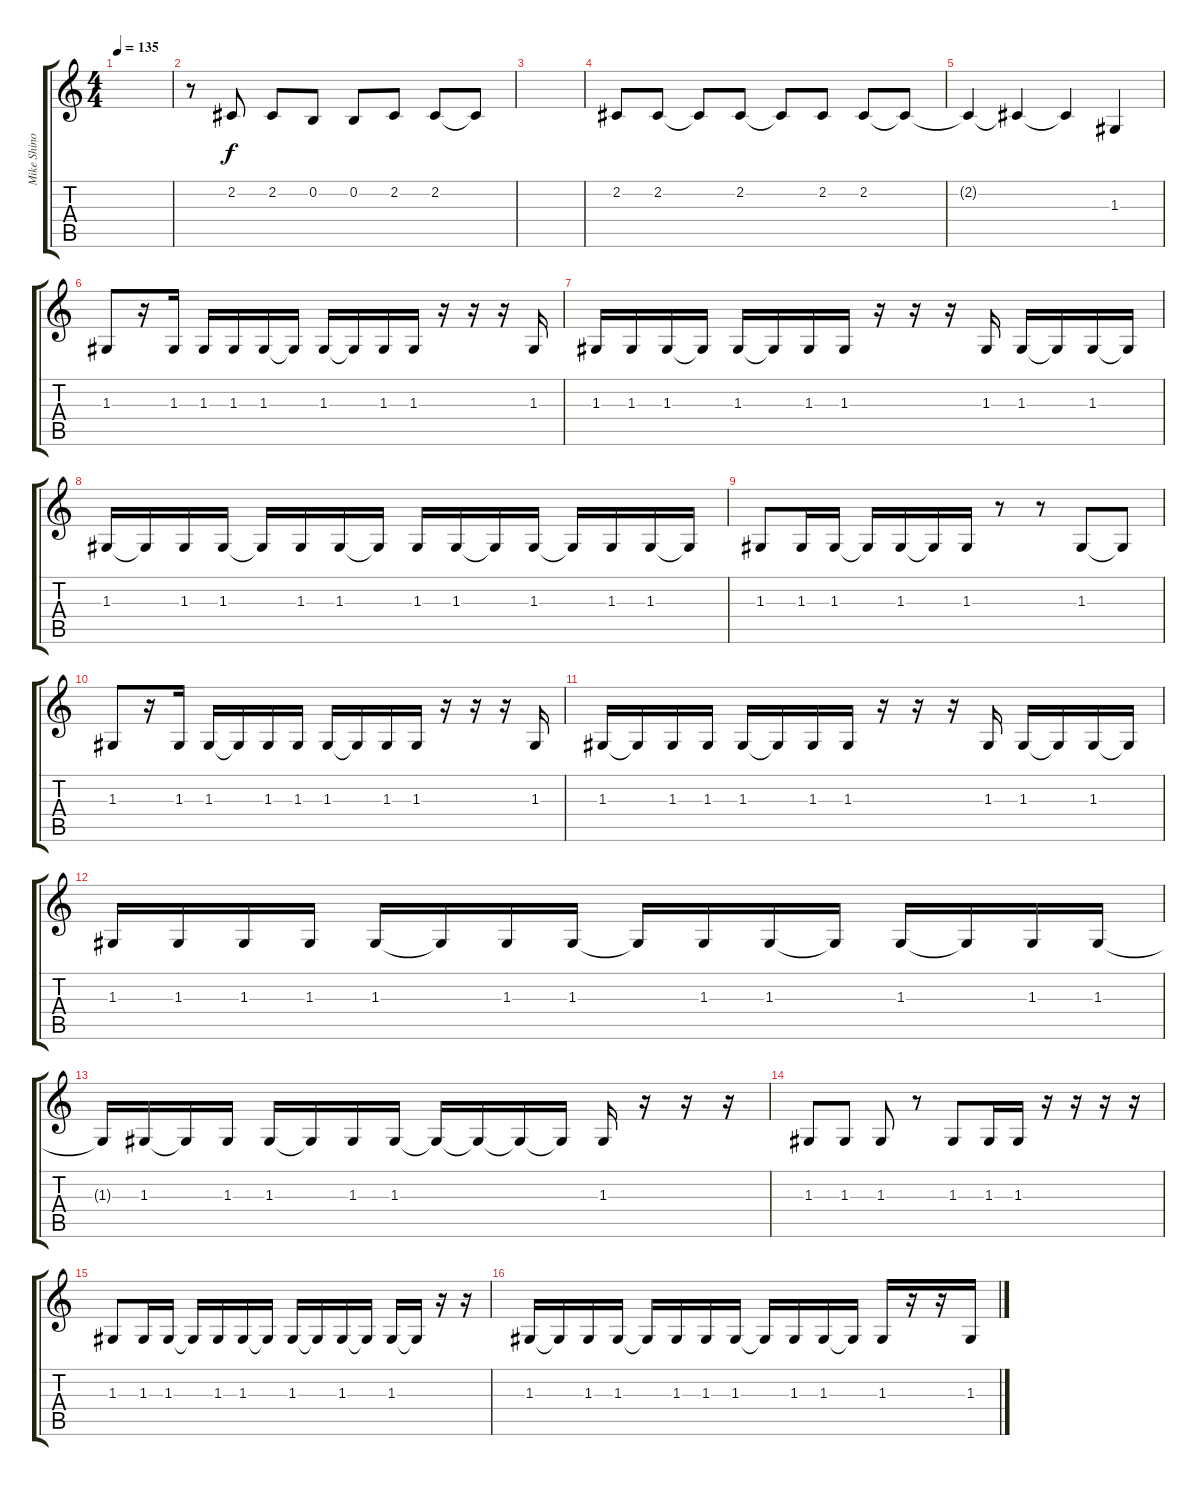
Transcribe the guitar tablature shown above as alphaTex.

\track ("Mike Shinoda (Vocals)" "Mike Shino") {instrument electricgrandpiano}
\staff {score tabs}
\tuning (E4 B3 G3 D3 A2 E2) {hide}
\ts (4 4)
\tempo 135
\clef g2
\ks c
|
r.8 2.2.8 2.2.8 0.2.8 0.2.8 2.2.8 2.2.8 2.2{t}.8 |
|
2.2.8 2.2.8 2.2{t}.8 2.2.8 2.2{t}.8 2.2.8 2.2.8 2.2{t}.8 |
2.2{t}.4 2.2{t}.4 2.2{t}.4 1.3.4 |
1.3.8 r.16 1.3.16 1.3.16 1.3.16 1.3.16 1.3{t}.16 1.3.16 1.3{t}.16 1.3.16 1.3.16 r.16 r.16 r.16 1.3.16 |
1.3.16 1.3.16 1.3.16 1.3{t}.16 1.3.16 1.3{t}.16 1.3.16 1.3.16 r.16 r.16 r.16 1.3.16 1.3.16 1.3{t}.16 1.3.16 1.3{t}.16 |
1.3.16 1.3{t}.16 1.3.16 1.3.16 1.3{t}.16 1.3.16 1.3.16 1.3{t}.16 1.3.16 1.3.16 1.3{t}.16 1.3.16 1.3{t}.16 1.3.16 1.3.16 1.3{t}.16 |
1.3.8 1.3.16 1.3.16 1.3{t}.16 1.3.16 1.3{t}.16 1.3.16 r.8 r.8 1.3.8 1.3{t}.8 |
1.3.8 r.16 1.3.16 1.3.16 1.3{t}.16 1.3.16 1.3.16 1.3.16 1.3{t}.16 1.3.16 1.3.16 r.16 r.16 r.16 1.3.16 |
1.3.16 1.3{t}.16 1.3.16 1.3.16 1.3.16 1.3{t}.16 1.3.16 1.3.16 r.16 r.16 r.16 1.3.16 1.3.16 1.3{t}.16 1.3.16 1.3{t}.16 |
1.3.16 1.3.16 1.3.16 1.3.16 1.3.16 1.3{t}.16 1.3.16 1.3.16 1.3{t}.16 1.3.16 1.3.16 1.3{t}.16 1.3.16 1.3{t}.16 1.3.16 1.3.16 |
1.3{t}.16 1.3.16 1.3{t}.16 1.3.16 1.3.16 1.3{t}.16 1.3.16 1.3.16 1.3{t}.16 1.3{t}.16 1.3{t}.16 1.3{t}.16 1.3.16 r.16 r.16 r.16 |
1.3.8 1.3.8 1.3.8 r.8 1.3.8 1.3.16 1.3.16 r.16 r.16 r.16 r.16 |
1.3.8 1.3.16 1.3.16 1.3{t}.16 1.3.16 1.3.16 1.3{t}.16 1.3.16 1.3{t}.16 1.3.16 1.3{t}.16 1.3.16 1.3{t}.16 r.16 r.16 |
1.3.16 1.3{t}.16 1.3.16 1.3.16 1.3{t}.16 1.3.16 1.3.16 1.3.16 1.3{t}.16 1.3.16 1.3.16 1.3{t}.16 1.3.16 r.16 r.16 1.3.16
